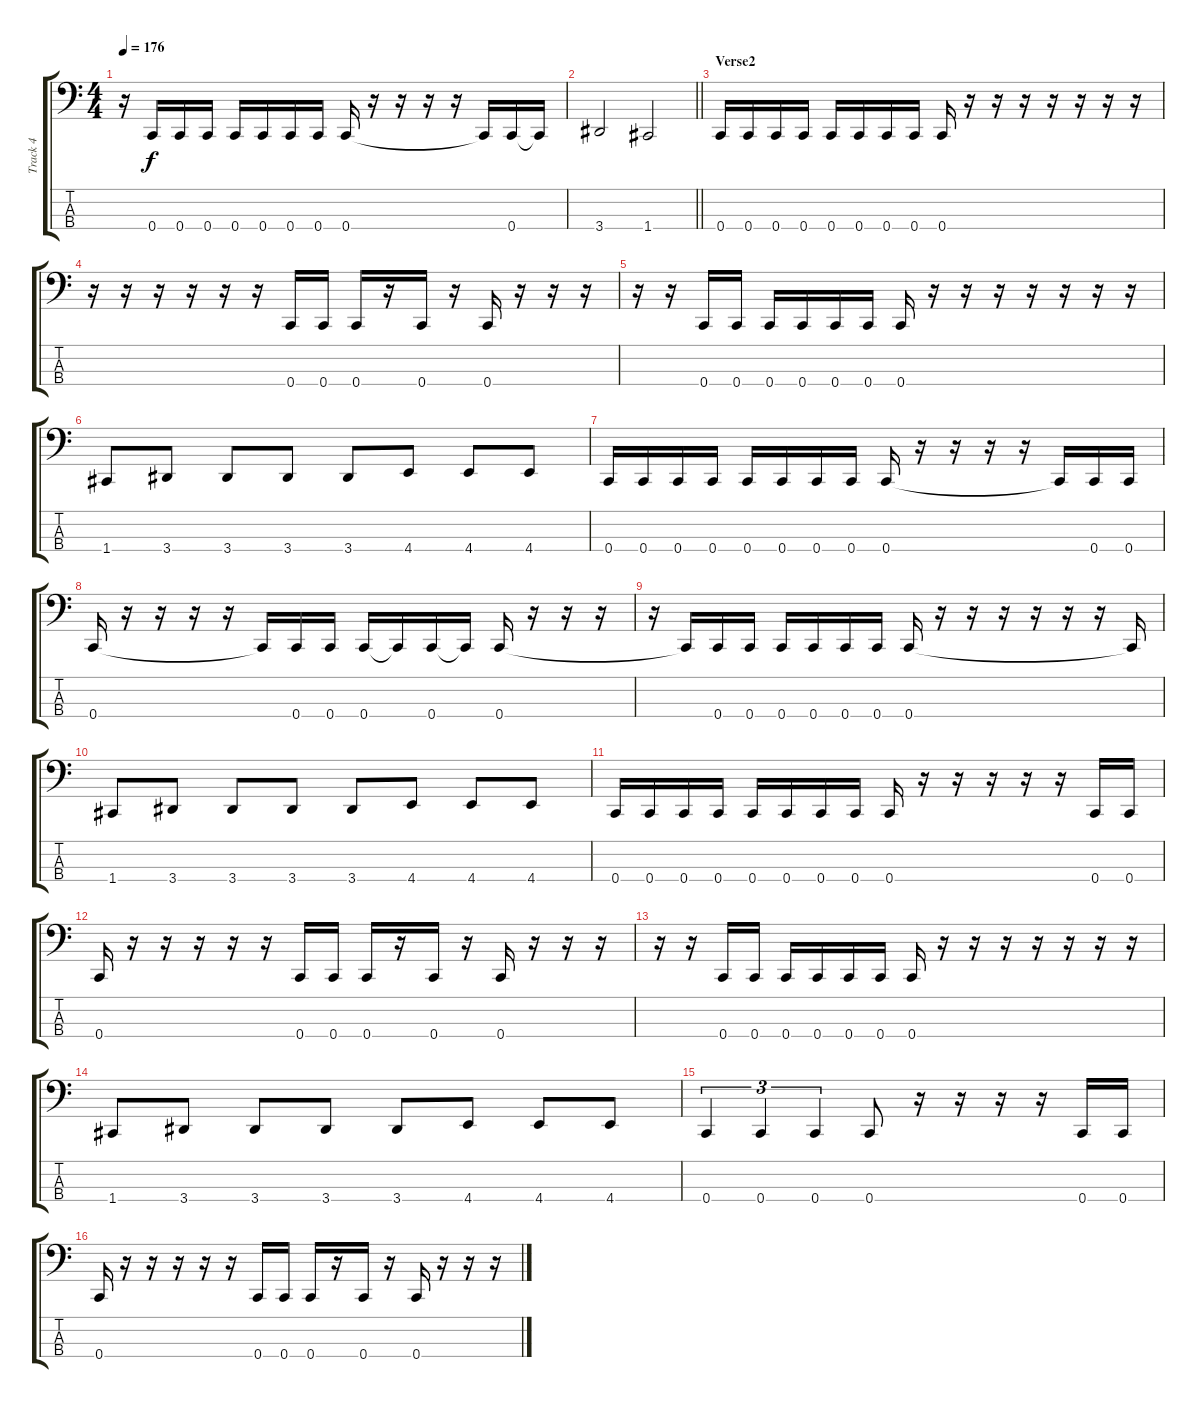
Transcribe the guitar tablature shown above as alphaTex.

\track ("Track 4" "Track 4") {instrument electricbasspick}
\staff {score tabs}
\tuning (F2 C2 G1 C1) {hide}
\ts (4 4)
\tempo 176
\clef f4
\ks c
r.16{dy f} 0.4{t}.16 0.4.16 0.4.16 0.4.16 0.4.16 0.4.16 0.4.16 0.4.16 r.16 r.16 r.16 r.16 0.4{t}.16 0.4.16 0.4{t}.16 |
\barLineRight lightlight
3.4.2 1.4.2 |
\section ("" "Verse2")
0.4.16 0.4.16 0.4.16 0.4.16 0.4.16 0.4.16 0.4.16 0.4.16 0.4.16 r.16 r.16 r.16 r.16 r.16 r.16 r.16 |
r.16 r.16 r.16 r.16 r.16 r.16 0.4.16 0.4.16 0.4.16 r.16 0.4.16 r.16 0.4.16 r.16 r.16 r.16 |
r.16 r.16 0.4.16 0.4.16 0.4.16 0.4.16 0.4.16 0.4.16 0.4.16 r.16 r.16 r.16 r.16 r.16 r.16 r.16 |
1.4.8 3.4.8 3.4.8 3.4.8 3.4.8 4.4.8 4.4.8 4.4.8 |
0.4.16 0.4.16 0.4.16 0.4.16 0.4.16 0.4.16 0.4.16 0.4.16 0.4.16 r.16 r.16 r.16 r.16 0.4{t}.16 0.4.16 0.4.16 |
0.4.16 r.16 r.16 r.16 r.16 0.4{t}.16 0.4.16 0.4.16 0.4.16 0.4{t}.16 0.4.16 0.4{t}.16 0.4.16 r.16 r.16 r.16 |
r.16 0.4{t}.16 0.4.16 0.4.16 0.4.16 0.4.16 0.4.16 0.4.16 0.4.16 r.16 r.16 r.16 r.16 r.16 r.16 0.4{t}.16 |
1.4.8 3.4.8 3.4.8 3.4.8 3.4.8 4.4.8 4.4.8 4.4.8 |
0.4.16 0.4.16 0.4.16 0.4.16 0.4.16 0.4.16 0.4.16 0.4.16 0.4.16 r.16 r.16 r.16 r.16 r.16 0.4.16 0.4.16 |
0.4.16 r.16 r.16 r.16 r.16 r.16 0.4.16 0.4.16 0.4.16 r.16 0.4.16 r.16 0.4.16 r.16 r.16 r.16 |
r.16 r.16 0.4.16 0.4.16 0.4.16 0.4.16 0.4.16 0.4.16 0.4.16 r.16 r.16 r.16 r.16 r.16 r.16 r.16 |
1.4.8 3.4.8 3.4.8 3.4.8 3.4.8 4.4.8 4.4.8 4.4.8 |
0.4.4{tu (3 2)} 0.4.4{tu (3 2)} 0.4.4{tu (3 2)} 0.4.8 r.16 r.16 r.16 r.16 0.4.16 0.4.16 |
0.4.16 r.16 r.16 r.16 r.16 r.16 0.4.16 0.4.16 0.4.16 r.16 0.4.16 r.16 0.4.16 r.16 r.16 r.16
